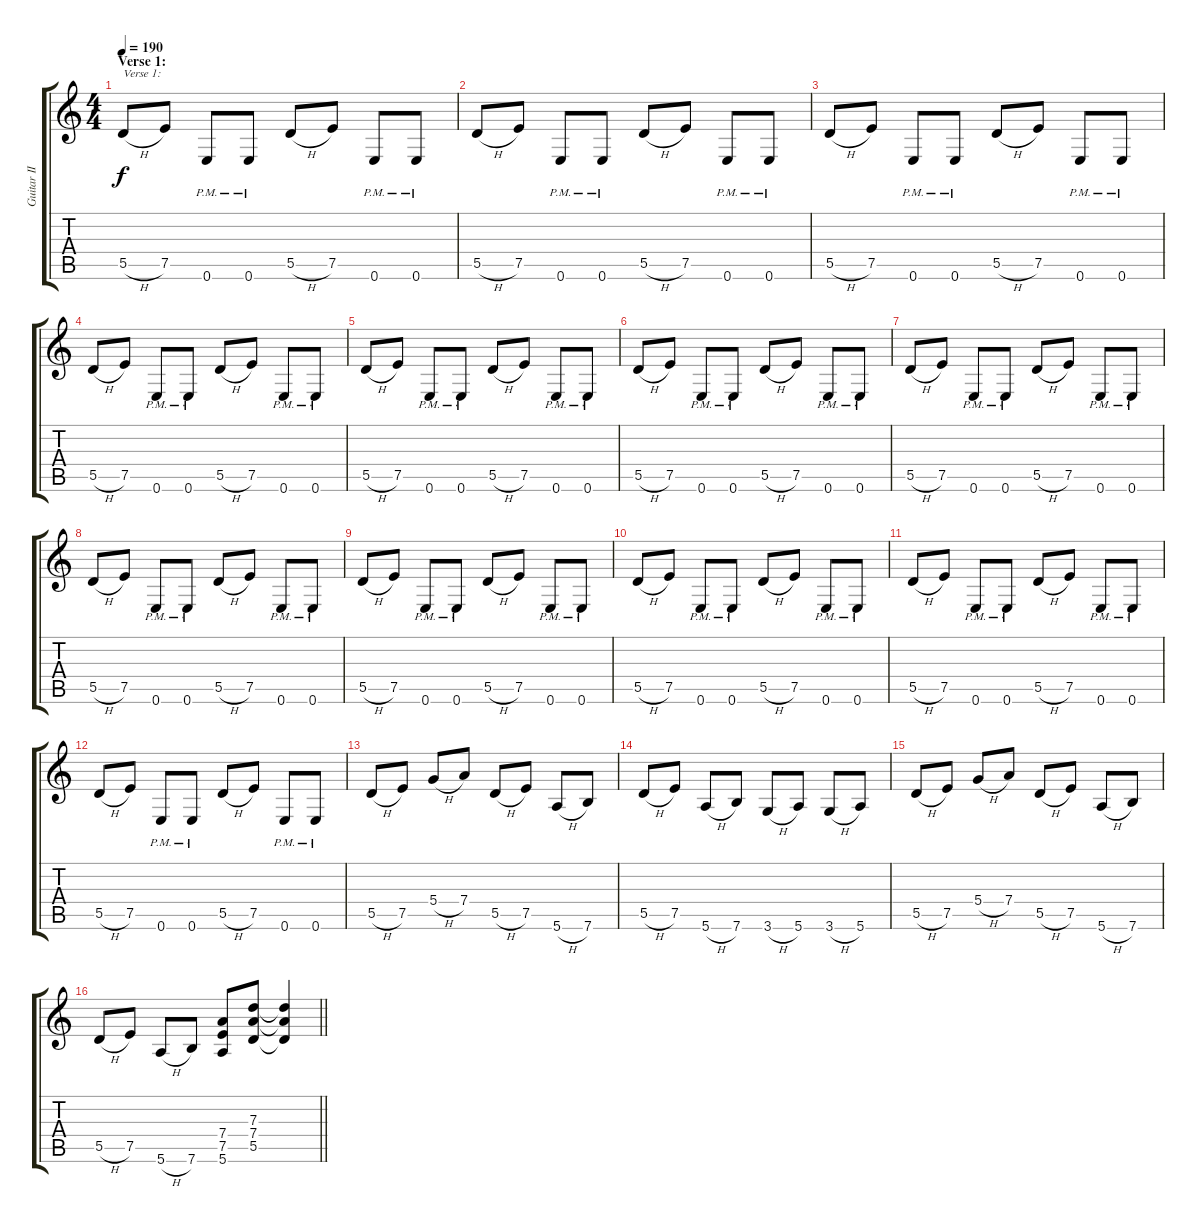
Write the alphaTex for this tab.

\track ("Guitar II" "Guitar II") {instrument distortionguitar}
\staff {score tabs}
\tuning (E4 B3 G3 D3 A2 E2) {hide}
\ts (4 4)
\section ("" "Verse 1:")
\tempo 190
\clef g2
\ks c
5.5{h}.8{txt "Verse 1:" dy f} 7.5.8 0.6{pm}.8 0.6{pm}.8 5.5{h}.8 7.5.8 0.6{pm}.8 0.6{pm}.8 |
5.5{h}.8 7.5.8 0.6{pm}.8 0.6{pm}.8 5.5{h}.8 7.5.8 0.6{pm}.8 0.6{pm}.8 |
5.5{h}.8 7.5.8 0.6{pm}.8 0.6{pm}.8 5.5{h}.8 7.5.8 0.6{pm}.8 0.6{pm}.8 |
5.5{h}.8 7.5.8 0.6{pm}.8 0.6{pm}.8 5.5{h}.8 7.5.8 0.6{pm}.8 0.6{pm}.8 |
5.5{h}.8 7.5.8 0.6{pm}.8 0.6{pm}.8 5.5{h}.8 7.5.8 0.6{pm}.8 0.6{pm}.8 |
5.5{h}.8 7.5.8 0.6{pm}.8 0.6{pm}.8 5.5{h}.8 7.5.8 0.6{pm}.8 0.6{pm}.8 |
5.5{h}.8 7.5.8 0.6{pm}.8 0.6{pm}.8 5.5{h}.8 7.5.8 0.6{pm}.8 0.6{pm}.8 |
5.5{h}.8 7.5.8 0.6{pm}.8 0.6{pm}.8 5.5{h}.8 7.5.8 0.6{pm}.8 0.6{pm}.8 |
5.5{h}.8 7.5.8 0.6{pm}.8 0.6{pm}.8 5.5{h}.8 7.5.8 0.6{pm}.8 0.6{pm}.8 |
5.5{h}.8 7.5.8 0.6{pm}.8 0.6{pm}.8 5.5{h}.8 7.5.8 0.6{pm}.8 0.6{pm}.8 |
5.5{h}.8 7.5.8 0.6{pm}.8 0.6{pm}.8 5.5{h}.8 7.5.8 0.6{pm}.8 0.6{pm}.8 |
5.5{h}.8 7.5.8 0.6{pm}.8 0.6{pm}.8 5.5{h}.8 7.5.8 0.6{pm}.8 0.6{pm}.8 |
5.5{h}.8 7.5.8 5.4{h}.8 7.4.8 5.5{h}.8 7.5.8 5.6{h}.8 7.6.8 |
5.5{h}.8 7.5.8 5.6{h}.8 7.6.8 3.6{h}.8 5.6.8 3.6{h}.8 5.6.8 |
5.5{h}.8 7.5.8 5.4{h}.8 7.4.8 5.5{h}.8 7.5.8 5.6{h}.8 7.6.8 |
\barLineRight lightlight
5.5{h}.8 7.5.8 5.6{h}.8 7.6.8 (7.4 7.5 5.6).8 (7.3 7.4 5.5).8 (7.3{t} 7.4{t} 5.5{t}).4
